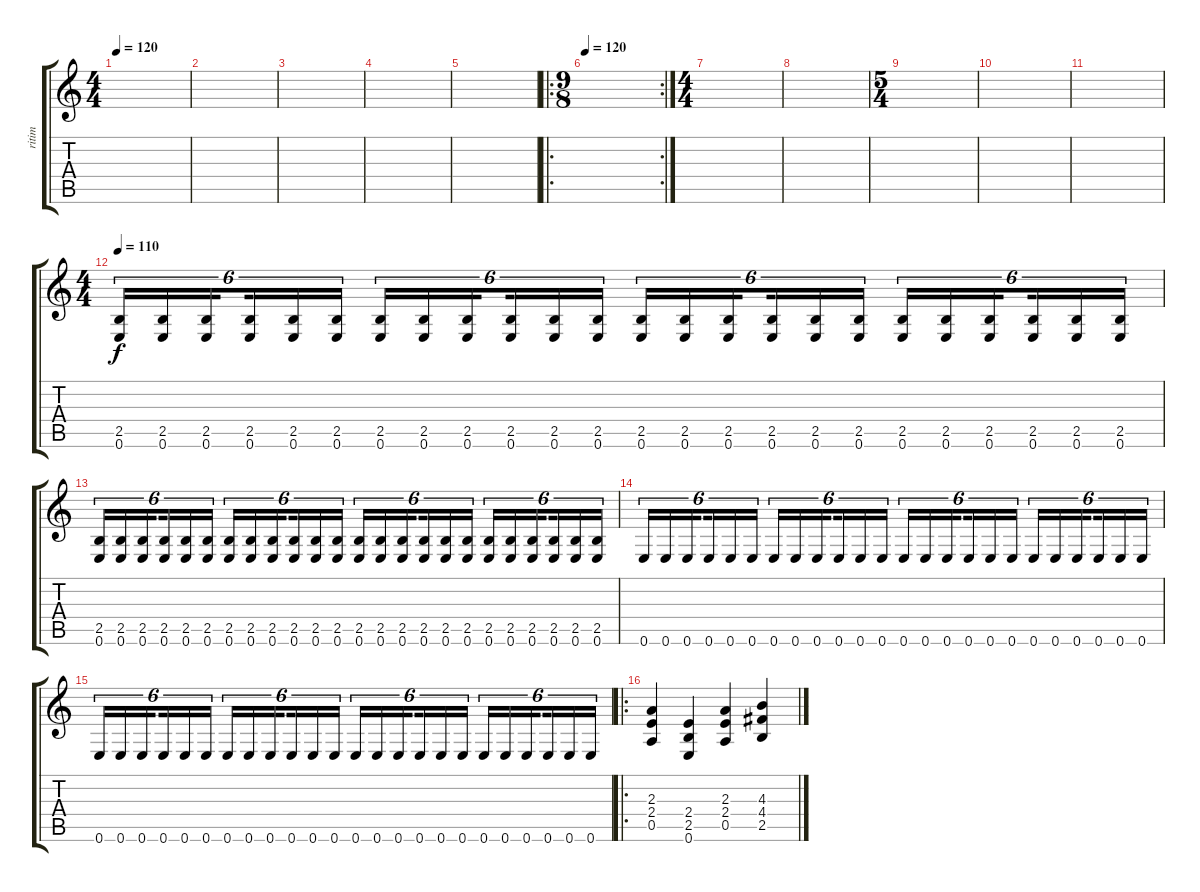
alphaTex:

\track ("ritim" "ritim") {instrument distortionguitar}
\staff {score tabs}
\tuning (E4 B3 G3 D3 A2 E2) {hide}
\ts (4 4)
\tempo 120
\clef g2
\ks c
|
|
|
|
|
\ro
\rc 2
\ts (9 8)
\tempo 120
|
\ts (4 4)
|
|
\ts (5 4)
|
|
|
\ts (4 4)
\tempo 110
(2.5 0.6).16{tu (6 4)} (2.5 0.6).16{tu (6 4)} (2.5 0.6).16{tu (6 4) beam splitsecondary} (2.5 0.6).16{tu (6 4)} (2.5 0.6).16{tu (6 4)} (2.5 0.6).16{tu (6 4)} (2.5 0.6).16{tu (6 4)} (2.5 0.6).16{tu (6 4)} (2.5 0.6).16{tu (6 4) beam splitsecondary} (2.5 0.6).16{tu (6 4)} (2.5 0.6).16{tu (6 4)} (2.5 0.6).16{tu (6 4)} (2.5 0.6).16{tu (6 4)} (2.5 0.6).16{tu (6 4)} (2.5 0.6).16{tu (6 4) beam splitsecondary} (2.5 0.6).16{tu (6 4)} (2.5 0.6).16{tu (6 4)} (2.5 0.6).16{tu (6 4)} (2.5 0.6).16{tu (6 4)} (2.5 0.6).16{tu (6 4)} (2.5 0.6).16{tu (6 4) beam splitsecondary} (2.5 0.6).16{tu (6 4)} (2.5 0.6).16{tu (6 4)} (2.5 0.6).16{tu (6 4)} |
(2.5 0.6).16{tu (6 4)} (2.5 0.6).16{tu (6 4)} (2.5 0.6).16{tu (6 4) beam splitsecondary} (2.5 0.6).16{tu (6 4)} (2.5 0.6).16{tu (6 4)} (2.5 0.6).16{tu (6 4)} (2.5 0.6).16{tu (6 4)} (2.5 0.6).16{tu (6 4)} (2.5 0.6).16{tu (6 4) beam splitsecondary} (2.5 0.6).16{tu (6 4)} (2.5 0.6).16{tu (6 4)} (2.5 0.6).16{tu (6 4)} (2.5 0.6).16{tu (6 4)} (2.5 0.6).16{tu (6 4)} (2.5 0.6).16{tu (6 4) beam splitsecondary} (2.5 0.6).16{tu (6 4)} (2.5 0.6).16{tu (6 4)} (2.5 0.6).16{tu (6 4)} (2.5 0.6).16{tu (6 4)} (2.5 0.6).16{tu (6 4)} (2.5 0.6).16{tu (6 4) beam splitsecondary} (2.5 0.6).16{tu (6 4)} (2.5 0.6).16{tu (6 4)} (2.5 0.6).16{tu (6 4)} |
0.6.16{tu (6 4)} 0.6.16{tu (6 4)} 0.6.16{tu (6 4) beam splitsecondary} 0.6.16{tu (6 4)} 0.6.16{tu (6 4)} 0.6.16{tu (6 4)} 0.6.16{tu (6 4)} 0.6.16{tu (6 4)} 0.6.16{tu (6 4) beam splitsecondary} 0.6.16{tu (6 4)} 0.6.16{tu (6 4)} 0.6.16{tu (6 4)} 0.6.16{tu (6 4)} 0.6.16{tu (6 4)} 0.6.16{tu (6 4) beam splitsecondary} 0.6.16{tu (6 4)} 0.6.16{tu (6 4)} 0.6.16{tu (6 4)} 0.6.16{tu (6 4)} 0.6.16{tu (6 4)} 0.6.16{tu (6 4) beam splitsecondary} 0.6.16{tu (6 4)} 0.6.16{tu (6 4)} 0.6.16{tu (6 4)} |
0.6.16{tu (6 4)} 0.6.16{tu (6 4)} 0.6.16{tu (6 4) beam splitsecondary} 0.6.16{tu (6 4)} 0.6.16{tu (6 4)} 0.6.16{tu (6 4)} 0.6.16{tu (6 4)} 0.6.16{tu (6 4)} 0.6.16{tu (6 4) beam splitsecondary} 0.6.16{tu (6 4)} 0.6.16{tu (6 4)} 0.6.16{tu (6 4)} 0.6.16{tu (6 4)} 0.6.16{tu (6 4)} 0.6.16{tu (6 4) beam splitsecondary} 0.6.16{tu (6 4)} 0.6.16{tu (6 4)} 0.6.16{tu (6 4)} 0.6.16{tu (6 4)} 0.6.16{tu (6 4)} 0.6.16{tu (6 4) beam splitsecondary} 0.6.16{tu (6 4)} 0.6.16{tu (6 4)} 0.6.16{tu (6 4)} |
\ro
(2.3 2.4 0.5).4 (2.4 2.5 0.6).4 (2.3 2.4 0.5).4 (4.3 4.4 2.5).4
